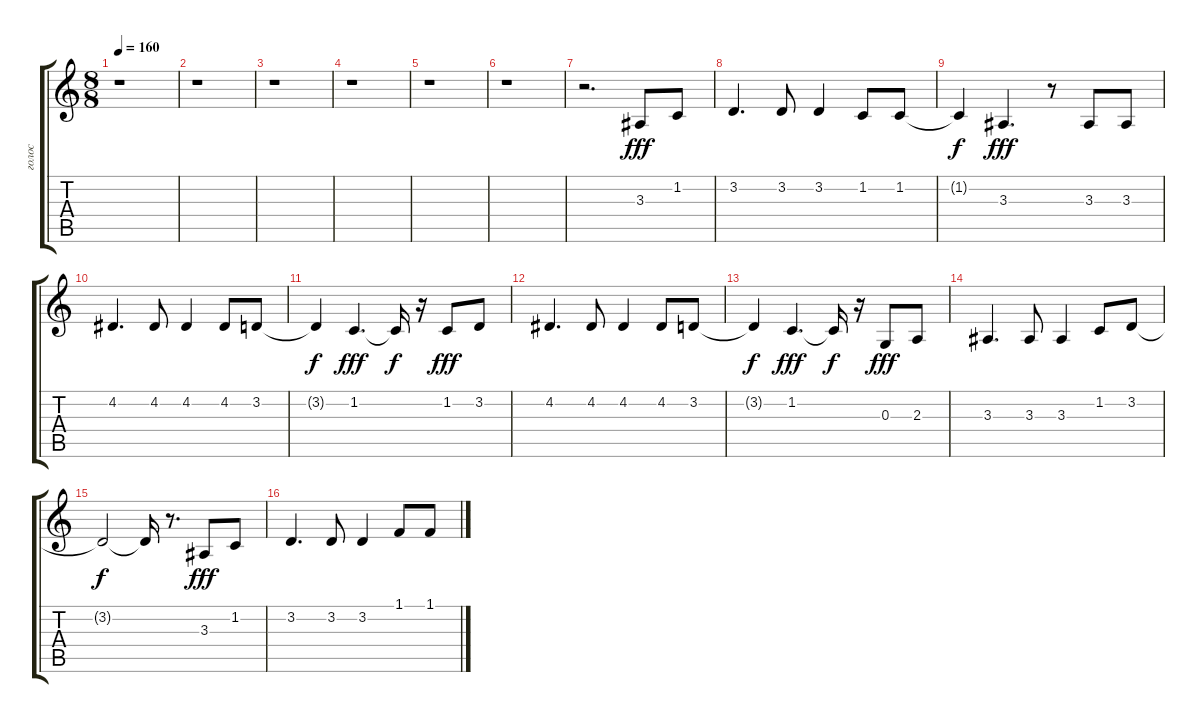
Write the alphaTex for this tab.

\track ("голос" "голос") {instrument synthvoice}
\staff {score tabs}
\tuning (E4 B3 G3 D3 A2 E2) {hide}
\ts (8 8)
\tempo 160
\clef g2
\ks c
r.1{dy f} |
r.1 |
r.1 |
r.1 |
r.1 |
r.1 |
r.2{d} 3.3.8{dy fff} 1.2.8 |
3.2.4{d} 3.2.8 3.2.4 1.2.8 1.2.8 |
1.2{t}.4{dy f} 3.3.4{d dy fff} r.8 3.3.8 3.3.8 |
4.2.4{d} 4.2.8 4.2.4 4.2.8 3.2.8 |
3.2{t}.4{dy f} 1.2.4{d dy fff} 1.2{t}.16{dy f} r.16 1.2.8{dy fff} 3.2.8 |
4.2.4{d} 4.2.8 4.2.4 4.2.8 3.2.8 |
3.2{t}.4{dy f} 1.2.4{d dy fff} 1.2{t}.16{dy f} r.16 0.3.8{dy fff} 2.3.8 |
3.3.4{d} 3.3.8 3.3.4 1.2.8 3.2.8 |
3.2{t}.2{dy f} 3.2{t}.16 r.8{d} 3.3.8{dy fff} 1.2.8 |
3.2.4{d} 3.2.8 3.2.4 1.1.8 1.1.8
